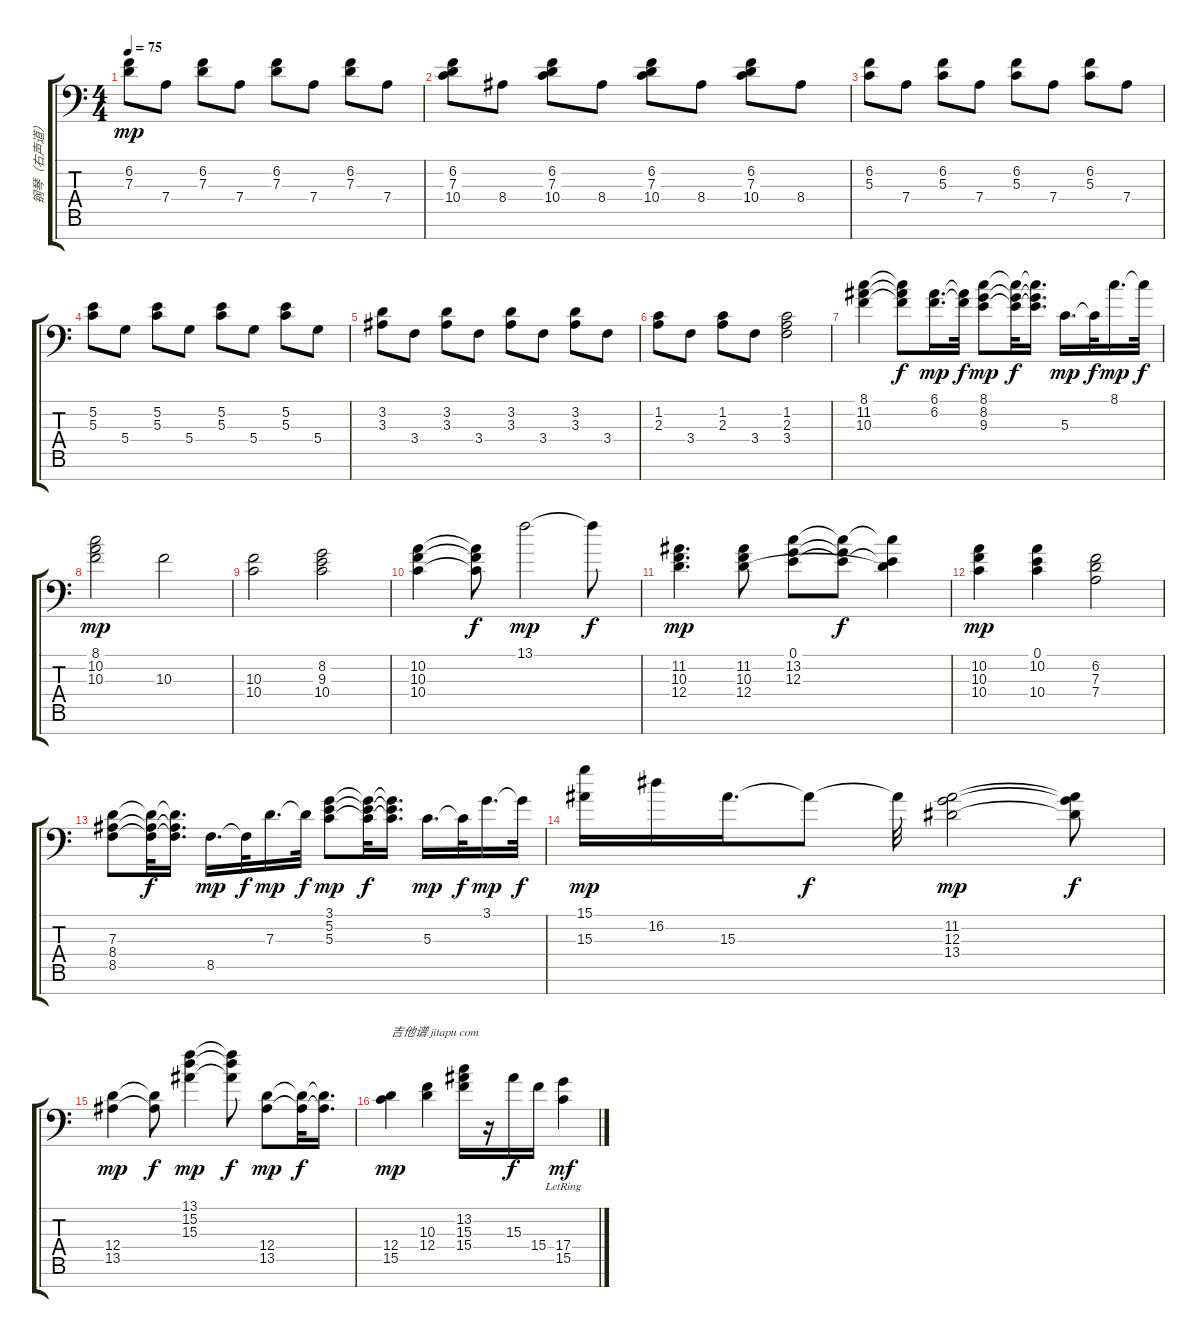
\track ("钢琴（右声道）" "钢琴（右声道）") {instrument acousticgrandpiano}
\staff {score tabs}
\tuning (E4 B3 G3 D3 A2 E2 F1) {hide}
\ts (4 4)
\tempo 75
\clef f4
\ks c
(6.2 7.3).8{dy mp} 7.4.8 (6.2 7.3).8 7.4.8 (6.2 7.3).8 7.4.8 (6.2 7.3).8 7.4.8 |
(6.2 7.3 10.4).8 8.4.8 (6.2 7.3 10.4).8 8.4.8 (6.2 7.3 10.4).8 8.4.8 (6.2 7.3 10.4).8 8.4.8 |
(6.2 5.3).8 7.4.8 (6.2 5.3).8 7.4.8 (6.2 5.3).8 7.4.8 (6.2 5.3).8 7.4.8 |
(5.2 5.3).8 5.4.8 (5.2 5.3).8 5.4.8 (5.2 5.3).8 5.4.8 (5.2 5.3).8 5.4.8 |
(3.2 3.3).8 3.4.8 (3.2 3.3).8 3.4.8 (3.2 3.3).8 3.4.8 (3.2 3.3).8 3.4.8 |
(1.2 2.3).8 3.4.8 (1.2 2.3).8 3.4.8 (1.2 2.3 3.4).2 |
(8.1 11.2 10.3).4 (8.1{t} 11.2{t} 10.3{t}).8{dy f} (6.1 6.2).16{d dy mp} (6.1{t} 6.2{t}).32{dy f} (8.1 8.2 9.3).8{dy mp} (8.1{t} 8.2{t} 9.3{t}).32{dy f} (8.1{t} 8.2{t} 9.3{t}).16{d} 5.3.16{d dy mp} 5.3{t}.32{dy f} 8.1.16{d dy mp} 8.1{t}.32{dy f} |
(8.1 10.2 10.3).2{dy mp} 10.3.2 |
(10.3 10.4).2 (8.2 9.3 10.4).2 |
(10.2 10.3 10.4).4 (10.2{t} 10.3{t} 10.4{t}).8{dy f} 13.1.2{dy mp} 13.1{t}.8{dy f} |
(11.2 10.3 12.4).4{d dy mp} (11.2 10.3 12.4).8 (0.1 13.2 12.3).8 (0.1{t} 13.2{t} 12.3{t}).8{dy f} (0.1{t} 13.2{t} 12.4{t}).4 |
(10.2 10.3 10.4).4{dy mp} (0.1 10.2 10.4).4 (6.2 7.3 7.4).2 |
(7.3 8.4 8.5).8 (7.3{t} 8.4{t} 8.5{t}).32{dy f} (7.3{t} 8.4{t} 8.5{t}).16{d} 8.5.16{d dy mp} 8.5{t}.32{dy f} 7.3.16{d dy mp} 7.3{t}.32{dy f} (3.1 5.2 5.3).8{dy mp} (3.1{t} 5.2{t} 5.3{t}).32{dy f} (3.1{t} 5.2{t} 5.3{t}).16{d} 5.3.16{d dy mp} 5.3{t}.32{dy f} 3.1.16{d dy mp} 3.1{t}.32{dy f} |
(15.1 15.3).16{dy mp} 16.2.16 15.3.16{d} 15.3{t}.8{dy f} 15.3{t}.32 (11.2 12.3 13.4).2{dy mp} (11.2{t} 12.3{t} 13.4{t}).8{dy f} |
(12.4 13.5).4{dy mp} (12.4{t} 13.5{t}).8{dy f} (13.1 15.2 15.3).4{dy mp} (13.1{t} 15.2{t} 15.3{t}).8{dy f} (12.4 13.5).8{dy mp} (12.4{t} 13.5{t}).32{dy f} (12.4{t} 13.5{t}).16{d} |
(12.4 15.5).4{txt "吉他谱 jitapu com" dy mp} (10.3 12.4).4 (13.2 15.3 15.4).16 r.16 15.3.16{dy f} 15.4.16 (17.4{lr} 15.5{lr}).4{dy mf}
